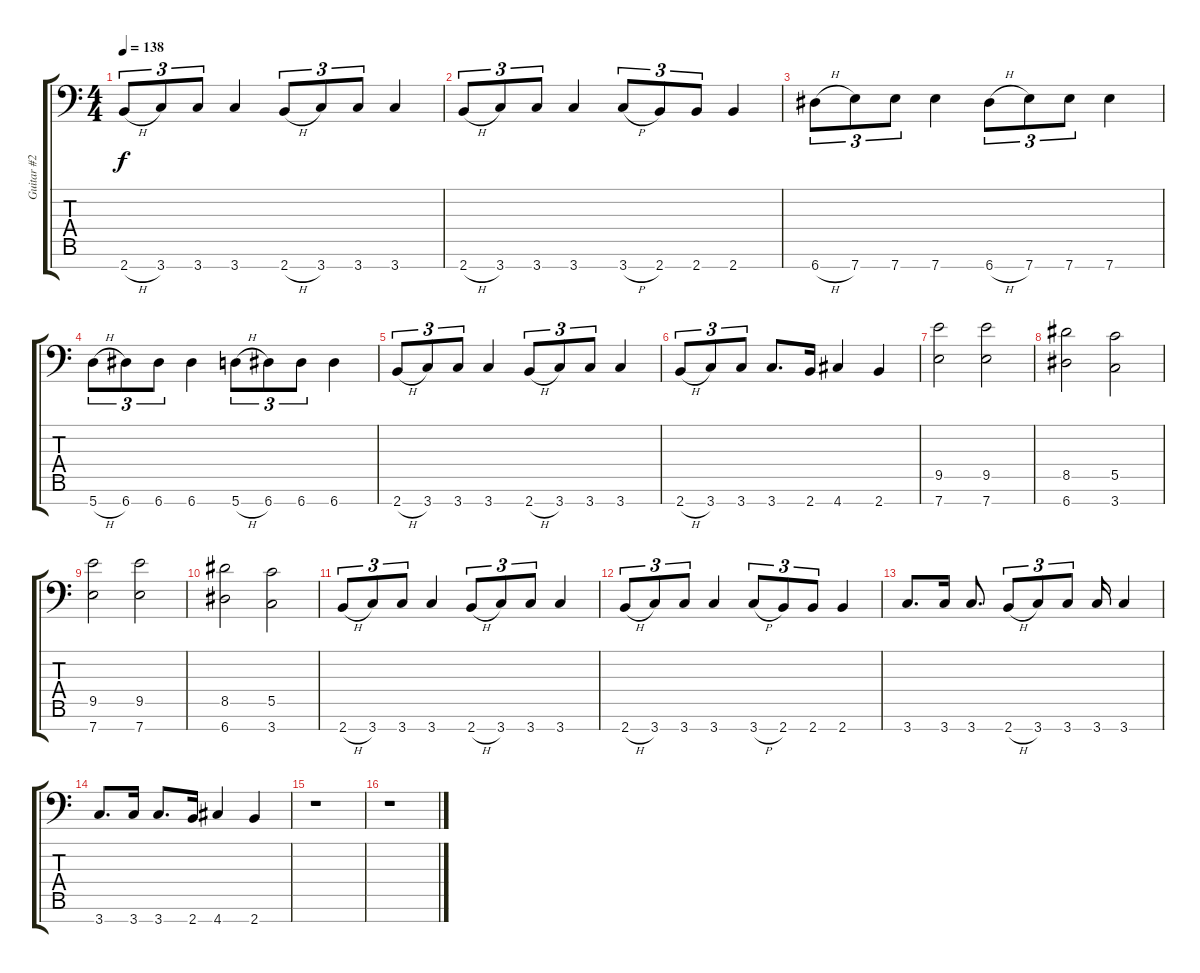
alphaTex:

\track ("Guitar #2" "Guitar #2") {instrument distortionguitar}
\staff {score tabs}
\tuning (D4 A3 F3 C3 G2 D2 A1) {hide}
\ts (4 4)
\tempo 138
\clef f4
\ks c
2.7{h}.8{tu (3 2) dy f} 3.7.8{tu (3 2)} 3.7.8{tu (3 2)} 3.7.4 2.7{h}.8{tu (3 2)} 3.7.8{tu (3 2)} 3.7.8{tu (3 2)} 3.7.4 |
2.7{h}.8{tu (3 2)} 3.7.8{tu (3 2)} 3.7.8{tu (3 2)} 3.7.4 3.7{h}.8{tu (3 2)} 2.7.8{tu (3 2)} 2.7.8{tu (3 2)} 2.7.4 |
6.7{h}.8{tu (3 2)} 7.7.8{tu (3 2)} 7.7.8{tu (3 2)} 7.7.4 6.7{h}.8{tu (3 2)} 7.7.8{tu (3 2)} 7.7.8{tu (3 2)} 7.7.4 |
5.7{h}.8{tu (3 2)} 6.7.8{tu (3 2)} 6.7.8{tu (3 2)} 6.7.4 5.7{h}.8{tu (3 2)} 6.7.8{tu (3 2)} 6.7.8{tu (3 2)} 6.7.4 |
2.7{h}.8{tu (3 2)} 3.7.8{tu (3 2)} 3.7.8{tu (3 2)} 3.7.4 2.7{h}.8{tu (3 2)} 3.7.8{tu (3 2)} 3.7.8{tu (3 2)} 3.7.4 |
2.7{h}.8{tu (3 2)} 3.7.8{tu (3 2)} 3.7.8{tu (3 2)} 3.7.8{d} 2.7.16 4.7.4 2.7.4 |
(9.5 7.7).2 (9.5 7.7).2 |
(8.5 6.7).2 (5.5 3.7).2 |
(9.5 7.7).2 (9.5 7.7).2 |
(8.5 6.7).2 (5.5 3.7).2 |
2.7{h}.8{tu (3 2)} 3.7.8{tu (3 2)} 3.7.8{tu (3 2)} 3.7.4 2.7{h}.8{tu (3 2)} 3.7.8{tu (3 2)} 3.7.8{tu (3 2)} 3.7.4 |
2.7{h}.8{tu (3 2)} 3.7.8{tu (3 2)} 3.7.8{tu (3 2)} 3.7.4 3.7{h}.8{tu (3 2)} 2.7.8{tu (3 2)} 2.7.8{tu (3 2)} 2.7.4 |
3.7.8{d} 3.7.16 3.7.8{d} 2.7{h}.8{tu (3 2)} 3.7.8{tu (3 2)} 3.7.8{tu (3 2)} 3.7.16 3.7.4 |
3.7.8{d} 3.7.16 3.7.8{d} 2.7.16 4.7.4 2.7.4 |
r.1 |
r.1
